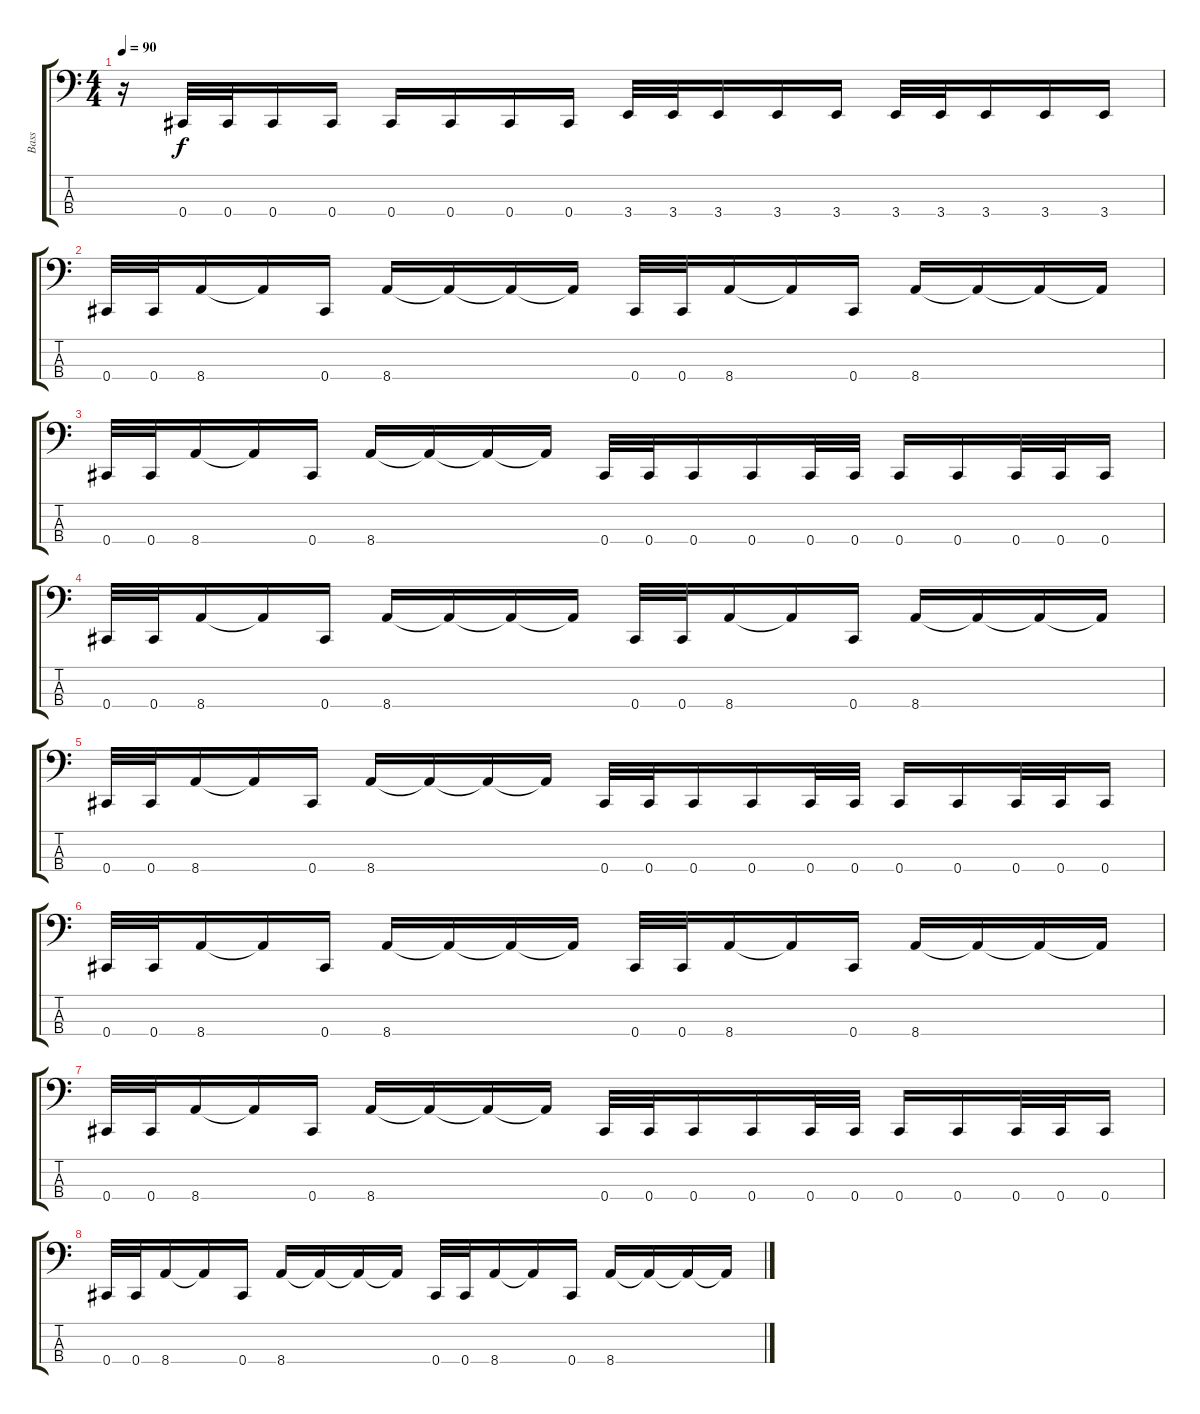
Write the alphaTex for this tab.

\track ("Bass" "Bass") {instrument electricbasspick}
\staff {score tabs}
\tuning (Gb2 Db2 Ab1 Db1) {hide}
\ts (4 4)
\tempo 90
\clef f4
\ks c
r.16{dy f} 0.4.32 0.4.32 0.4.16 0.4.16 0.4.16 0.4.16 0.4.16 0.4.16 3.4.32 3.4.32 3.4.16 3.4.16 3.4.16 3.4.32 3.4.32 3.4.16 3.4.16 3.4.16 |
0.4.32 0.4.32 8.4.16 8.4{t}.16 0.4.16 8.4.16 8.4{t}.16 8.4{t}.16 8.4{t}.16 0.4.32 0.4.32 8.4.16 8.4{t}.16 0.4.16 8.4.16 8.4{t}.16 8.4{t}.16 8.4{t}.16 |
0.4.32 0.4.32 8.4.16 8.4{t}.16 0.4.16 8.4.16 8.4{t}.16 8.4{t}.16 8.4{t}.16 0.4.32 0.4.32 0.4.16 0.4.16 0.4.32 0.4.32 0.4.16 0.4.16 0.4.32 0.4.32 0.4.16 |
0.4.32 0.4.32 8.4.16 8.4{t}.16 0.4.16 8.4.16 8.4{t}.16 8.4{t}.16 8.4{t}.16 0.4.32 0.4.32 8.4.16 8.4{t}.16 0.4.16 8.4.16 8.4{t}.16 8.4{t}.16 8.4{t}.16 |
0.4.32 0.4.32 8.4.16 8.4{t}.16 0.4.16 8.4.16 8.4{t}.16 8.4{t}.16 8.4{t}.16 0.4.32 0.4.32 0.4.16 0.4.16 0.4.32 0.4.32 0.4.16 0.4.16 0.4.32 0.4.32 0.4.16 |
0.4.32 0.4.32 8.4.16 8.4{t}.16 0.4.16 8.4.16 8.4{t}.16 8.4{t}.16 8.4{t}.16 0.4.32 0.4.32 8.4.16 8.4{t}.16 0.4.16 8.4.16 8.4{t}.16 8.4{t}.16 8.4{t}.16 |
0.4.32 0.4.32 8.4.16 8.4{t}.16 0.4.16 8.4.16 8.4{t}.16 8.4{t}.16 8.4{t}.16 0.4.32 0.4.32 0.4.16 0.4.16 0.4.32 0.4.32 0.4.16 0.4.16 0.4.32 0.4.32 0.4.16 |
0.4.32 0.4.32 8.4.16 8.4{t}.16 0.4.16 8.4.16 8.4{t}.16 8.4{t}.16 8.4{t}.16 0.4.32 0.4.32 8.4.16 8.4{t}.16 0.4.16 8.4.16 8.4{t}.16 8.4{t}.16 8.4{t}.16
